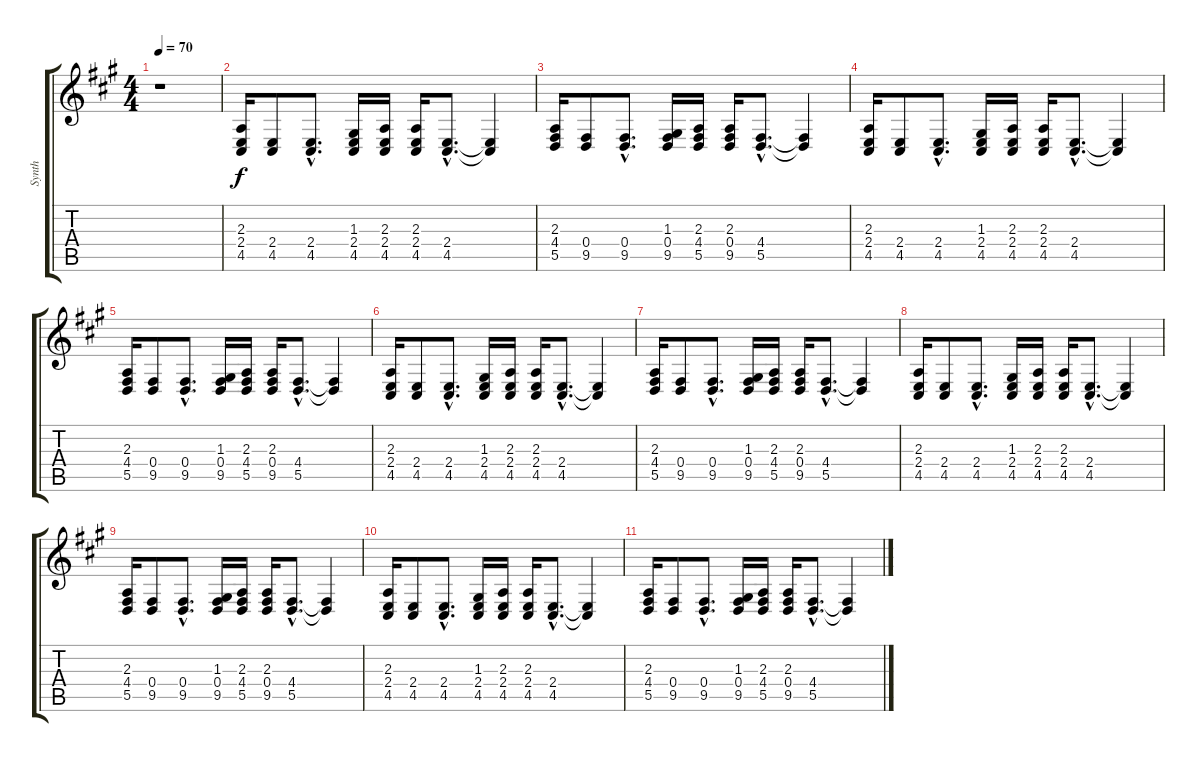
\track ("Synth" "Synth") {instrument stringensemble1}
\staff {score tabs}
\tuning (E4 B3 G3 D3 A2 E2) {hide}
\ts (4 4)
\tempo 70
\clef g2
\ks a
r.1{dy f} |
(2.3 2.4 4.5).16 (2.4 4.5).8 (2.4{hac} 4.5{hac}).8{d} (1.3 2.4 4.5).16 (2.3 2.4 4.5).16 (2.3 2.4 4.5).16 (2.4{hac} 4.5{hac}).8{d} (2.4{t} 4.5{t}).4 |
(2.3 4.4 5.5).16 (0.4 9.5).8 (0.4{hac} 9.5{hac}).8{d} (1.3 0.4 9.5).16 (2.3 4.4 5.5).16 (2.3 0.4 9.5).16 (4.4{hac} 5.5{hac}).8{d} (4.4{t} 5.5{t}).4 |
(2.3 2.4 4.5).16 (2.4 4.5).8 (2.4{hac} 4.5{hac}).8{d} (1.3 2.4 4.5).16 (2.3 2.4 4.5).16 (2.3 2.4 4.5).16 (2.4{hac} 4.5{hac}).8{d} (2.4{t} 4.5{t}).4 |
(2.3 4.4 5.5).16 (0.4 9.5).8 (0.4{hac} 9.5{hac}).8{d} (1.3 0.4 9.5).16 (2.3 4.4 5.5).16 (2.3 0.4 9.5).16 (4.4{hac} 5.5{hac}).8{d} (4.4{t} 5.5{t}).4 |
(2.3 2.4 4.5).16 (2.4 4.5).8 (2.4{hac} 4.5{hac}).8{d} (1.3 2.4 4.5).16 (2.3 2.4 4.5).16 (2.3 2.4 4.5).16 (2.4{hac} 4.5{hac}).8{d} (2.4{t} 4.5{t}).4 |
(2.3 4.4 5.5).16 (0.4 9.5).8 (0.4{hac} 9.5{hac}).8{d} (1.3 0.4 9.5).16 (2.3 4.4 5.5).16 (2.3 0.4 9.5).16 (4.4{hac} 5.5{hac}).8{d} (4.4{t} 5.5{t}).4 |
(2.3 2.4 4.5).16 (2.4 4.5).8 (2.4{hac} 4.5{hac}).8{d} (1.3 2.4 4.5).16 (2.3 2.4 4.5).16 (2.3 2.4 4.5).16 (2.4{hac} 4.5{hac}).8{d} (2.4{t} 4.5{t}).4 |
(2.3 4.4 5.5).16 (0.4 9.5).8 (0.4{hac} 9.5{hac}).8{d} (1.3 0.4 9.5).16 (2.3 4.4 5.5).16 (2.3 0.4 9.5).16 (4.4{hac} 5.5{hac}).8{d} (4.4{t} 5.5{t}).4 |
(2.3 2.4 4.5).16 (2.4 4.5).8 (2.4{hac} 4.5{hac}).8{d} (1.3 2.4 4.5).16 (2.3 2.4 4.5).16 (2.3 2.4 4.5).16 (2.4{hac} 4.5{hac}).8{d} (2.4{t} 4.5{t}).4 |
(2.3 4.4 5.5).16 (0.4 9.5).8 (0.4{hac} 9.5{hac}).8{d} (1.3 0.4 9.5).16 (2.3 4.4 5.5).16 (2.3 0.4 9.5).16 (4.4{hac} 5.5{hac}).8{d} (4.4{t} 5.5{t}).4
